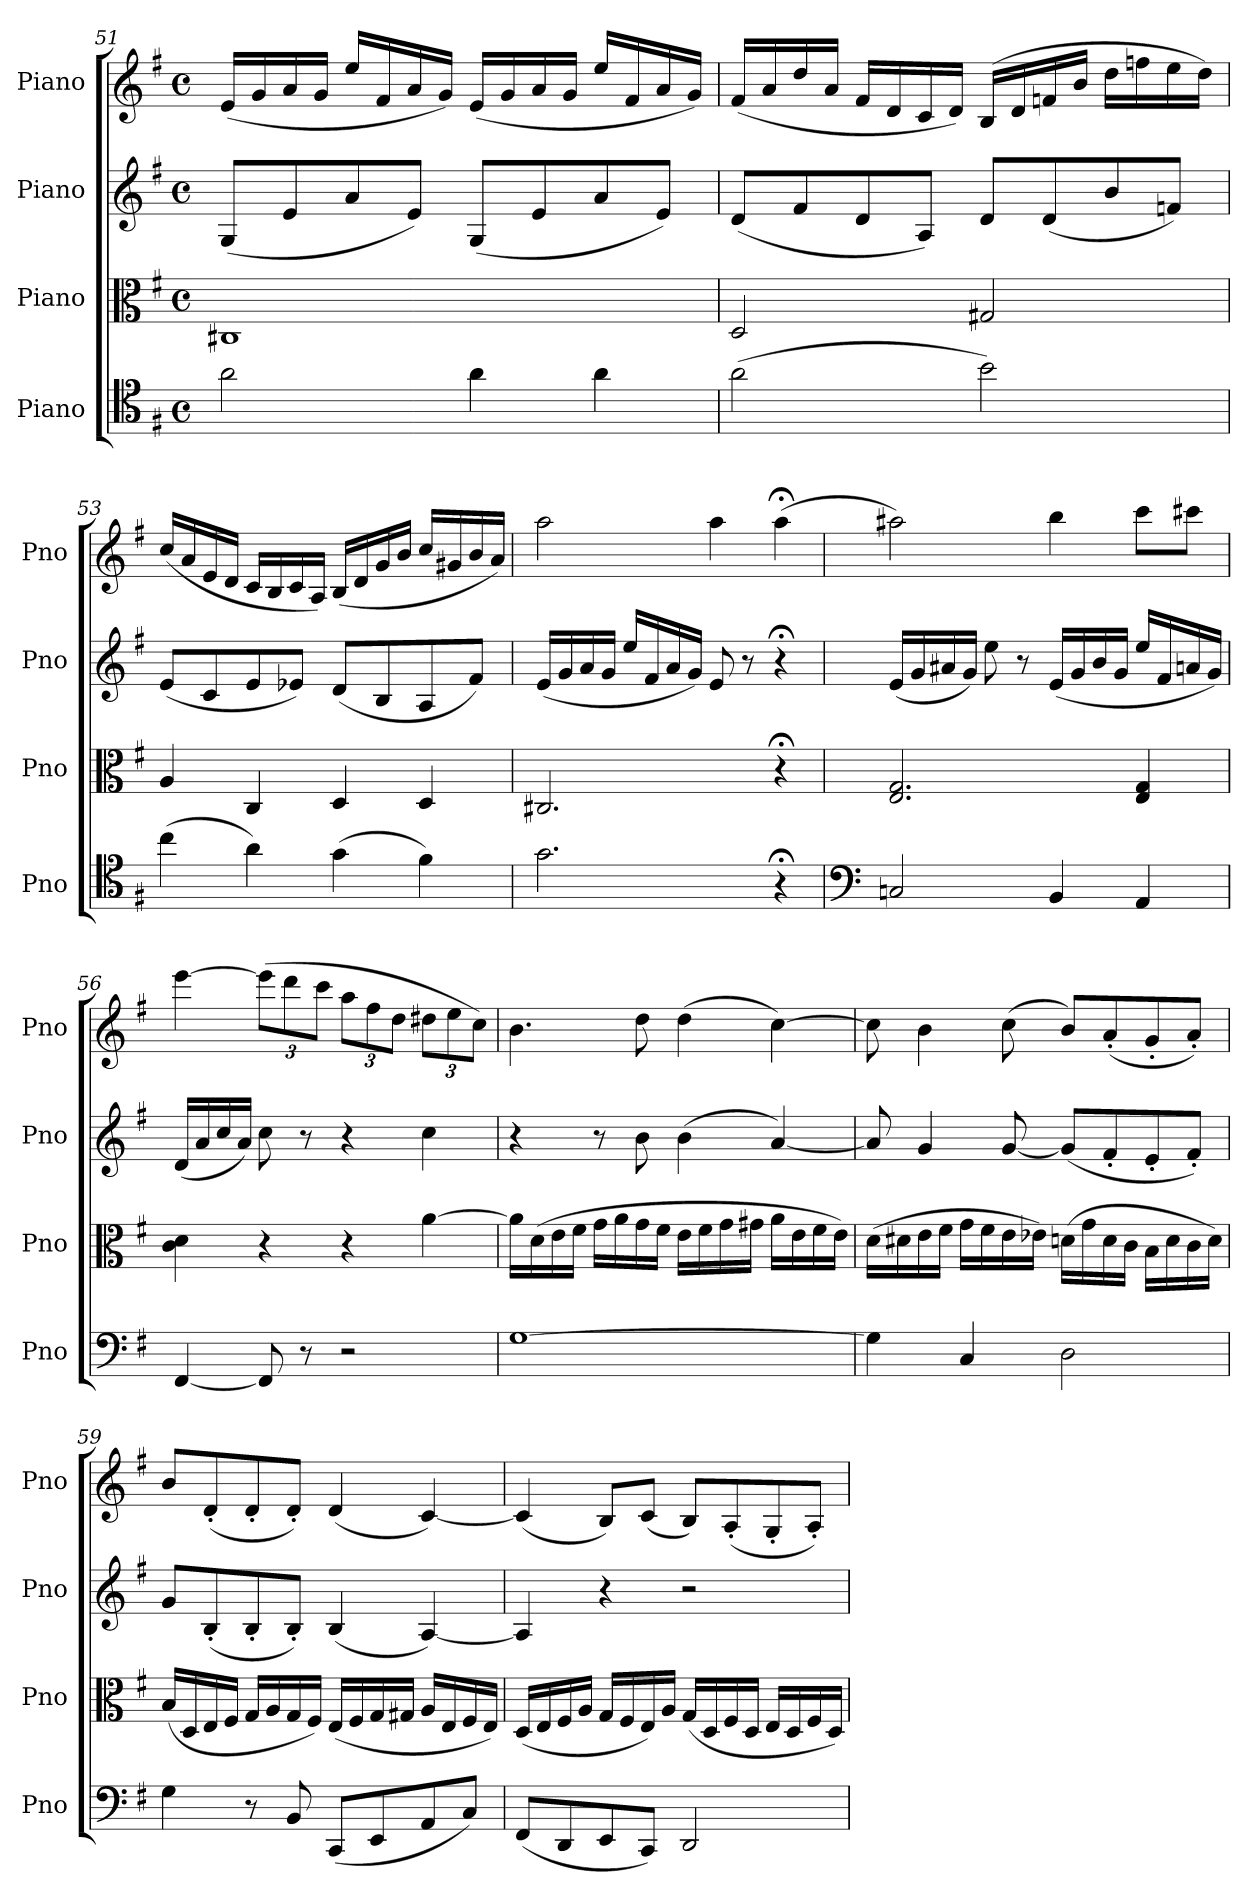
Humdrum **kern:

**kern	**kern	**kern	**kern
*part4	*part3	*part2	*part1
*staff4	*staff3	*staff2	*staff1
*I"Piano	*I"Piano	*I"Piano	*I"Piano
*I'Pno	*I'Pno	*I'Pno	*I'Pno
*clefC4	*clefC3	*clefG2	*clefG2
*k[f#]	*k[f#]	*k[f#]	*k[f#]
*M4/4	*M4/4	*M4/4	*M4/4
*met(c)	*met(c)	*met(c)	*met(c)
=51	=51	=51	=51
2a\	1C#X	(8G/L	(16e/LL
.	.	.	16g/
.	.	8e/	16a/
.	.	.	16g/JJ
.	.	8a/	16ee/LL
.	.	.	16f#/
.	.	8e/J)	16a/
.	.	.	16g/JJ)
4a\	.	(8G/L	(16e/LL
.	.	.	16g/
.	.	8e/	16a/
.	.	.	16g/JJ
4a\	.	8a/	16ee/LL
.	.	.	16f#/
.	.	8e/J)	16a/
.	.	.	16g/JJ)
=52	=52	=52	=52
(2a\	2D/	(8d/L	(16f#/LL
.	.	.	16a/
.	.	8f#/	16dd/
.	.	.	16a/JJ
.	.	8d/	16f#/LL
.	.	.	16d/
.	.	8A/J)	16c/
.	.	.	16d/JJ)
2b\)	2G#X/	8d/L	(16B/LL
.	.	.	16d/
.	.	(8d/	16fn/
.	.	.	16b/JJ
.	.	8b/	16dd\LL
.	.	.	16ffn\
.	.	8fn/J)	16ee\
.	.	.	16dd\JJ)
=53	=53	=53	=53
(4cc\	4A/	(8e/L	(16cc/LL
.	.	.	16a/
.	.	8c/	16e/
.	.	.	16d/JJ
4a\)	4C/	8e/	16c/LL
.	.	.	16B/
.	.	8e-X/J)	16c/
.	.	.	16A/JJ)
(4g\	4D/	(8d/L	(16B/LL
.	.	.	16d/
.	.	8B/	16g/
.	.	.	16b/JJ
4f#\)	4D/	8A/	16cc/LL
.	.	.	16g#X/
.	.	8f#/J)	16b/
.	.	.	16a/JJ)
!!LO:LB:g=z
=54	=54	=54	=54
2.g\	2.C#X/	(16e/LL	2aa\
.	.	16g/	.
.	.	16a/	.
.	.	16g/JJ	.
.	.	16ee/LL	.
.	.	16f#/	.
.	.	16a/	.
.	.	16g/JJ)	.
.	.	8e/	4aa\
.	.	8r	.
4r;<	4r;<	4r;<	(4aa;<\
=55	=55	=55	=55
*clefF4	*	*	*
2Cn/	2.E/ 2.G/	(16e/LL	2aa#X\)
.	.	16g/	.
.	.	16a#X/	.
.	.	16g/JJ)	.
.	.	8ee\	.
.	.	8r	.
4BB/	.	(16e/LL	4bb\
.	.	16g/	.
.	.	16b/	.
.	.	16g/JJ	.
4AA/	4E/ 4G/	16ee/LL	8ccc\L
.	.	16f#/	.
.	.	16an/	8ccc#X\J
.	.	16g/JJ)	.
=56	=56	=56	=56
[4FF#/	4c\ 4d\	(16d/LL	[4eee\
.	.	16a/	.
.	.	16cc/	.
.	.	16a/JJ)	.
*	*	*	*Xbrackettup
8FF#/]	4r	8cc\	(12eee\L]
.	.	.	12ddd\
8r	.	8r	.
.	.	.	12ccc\J
2r	4r	4r	12aa\L
.	.	.	12ff#\
.	.	.	12dd\J
.	[4a\	4cc\	12dd#X\L
.	.	.	12ee\
.	.	.	12cc\J)
=57	=57	=57	=57
[1G	16a\LL]	4r	4.b\
.	(16d\	.	.
.	16e\	.	.
.	16f#\JJ	.	.
.	16g\LL	8r	.
.	16a\	.	.
.	16g\	8b\	8dd\
.	16f#\JJ	.	.
.	16e\LL	(4b\	(4dd\
.	16f#\	.	.
.	16g\	.	.
.	16g#X\JJ	.	.
.	16a\LL	[4a/)	[4cc\)
.	16e\	.	.
.	16f#\	.	.
.	16e\JJ)	.	.
!!LO:LB:g=z
=58	=58	=58	=58
4G\]	(16d\LL	8a/]	8cc\]
.	16d#X\	.	.
.	16e\	4g/	4b\
.	16f#\JJ	.	.
4C/	16g\LL	.	.
.	16f#\	.	.
.	16e\	[8g/	(8cc\
.	16e-X\JJ)	.	.
2D\	(16dn\LL	(8g/L]	8b/L)
.	16g\	.	.
.	16d\	8f#'/	(8a'/
.	16c\JJ	.	.
.	16B\LL	8e'/	8g'/
.	16d\	.	.
.	16c\	8f#'/J)	8a'/J)
.	16d\JJ)	.	.
=59	=59	=59	=59
4G\	(16B/LL	8g/L	8b/L
.	16D/	.	.
.	16E/	(8B'/	(8d'/
.	16F#/JJ	.	.
8r	16G/LL	8B'/	8d'/
.	16A/	.	.
8BB/	16G/	8B'/J)	8d'/J)
.	16F#/JJ)	.	.
(8CC/L	(16E/LL	(4B/	(4d/
.	16F#/	.	.
8EE/	16G/	.	.
.	16G#X/JJ	.	.
8AA/	16A/LL	[4A/)	[4c/)
.	16E/	.	.
8C/J)	16F#/	.	.
.	16E/JJ)	.	.
=60	=60	=60	=60
(8FF#/L	(16D/LL	4A/]	(4c/]
.	16E/	.	.
8DD/	16F#/	.	.
.	16A/JJ	.	.
8EE/	16G/LL	4r	8B/L)
.	16F#/	.	.
8CC/J)	16E/)	.	(8c/J
.	16A/JJ	.	.
2DD/	(16G/LL	2r	8B/L)
.	16D/	.	.
.	16F#/	.	(8A'/
.	16D/JJ	.	.
.	16E/LL	.	8G'/
.	16D/	.	.
.	16F#/	.	8A'/J)
.	16D/JJ)	.	.
=	=	=	=
*-	*-	*-	*-
